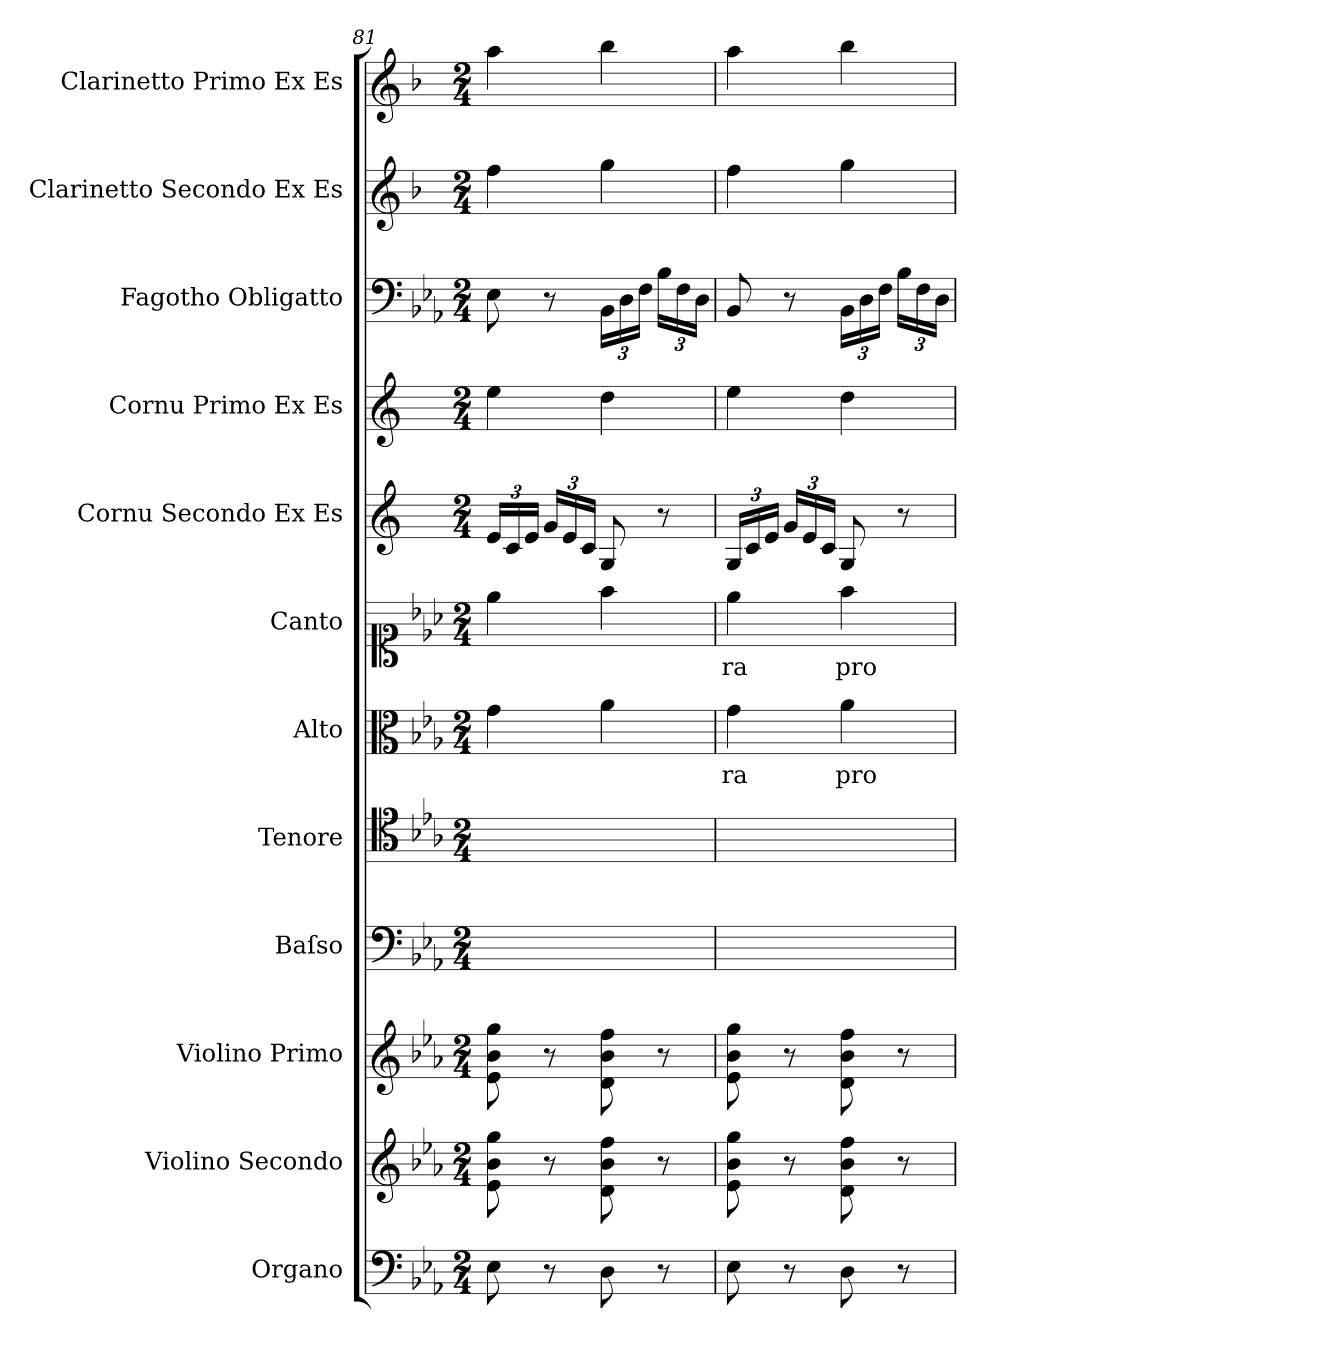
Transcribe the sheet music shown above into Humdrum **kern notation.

**kern	**kern	**kern	**kern	**kern	**kern	**text	**kern	**text	**kern	**kern	**kern	**kern	**kern
*part12	*part11	*part10	*part9	*part8	*part7	*part7	*part6	*part6	*part5	*part4	*part3	*part2	*part1
*staff12	*staff11	*staff10	*staff9	*staff8	*staff7	*staff7	*staff6	*staff6	*staff5	*staff4	*staff3	*staff2	*staff1
*I"Organo	*I"Violino Secondo	*I"Violino Primo	*I"Baſso	*I"Tenore	*I"Alto	*	*I"Canto	*	*I"Cornu Secondo Ex Es	*I"Cornu Primo Ex Es	*I"Fagotho Obligatto	*I"Clarinetto Secondo Ex Es	*I"Clarinetto Primo Ex Es
*I'Org	*	*I'Vno I	*I'B.	*I'T.	*I'A.	*	*I'C.	*	*	*I'Cor I	*I'Fag.	*	*I'Cor I
*clefF4	*clefG2	*clefG2	*clefF4	*clefC4	*clefC3	*	*clefC1	*	*clefG2	*clefG2	*clefF4	*clefG2	*clefG2
*	*	*	*	*	*	*	*	*	*ITrd5c9	*ITrd5c9	*	*ITrd1c2	*ITrd1c2
*k[b-e-a-]	*k[b-e-a-]	*k[b-e-a-]	*k[b-e-a-]	*k[b-e-a-]	*k[b-e-a-]	*	*k[b-e-a-]	*	*k[b-e-a-]	*k[b-e-a-]	*k[b-e-a-]	*k[b-e-a-]	*k[b-e-a-]
*c:	*c:	*c:	*c:	*c:	*c:	*	*c:	*	*c:	*c:	*c:	*c:	*c:
*M2/4	*M2/4	*M2/4	*M2/4	*M2/4	*M2/4	*	*M2/4	*	*M2/4	*M2/4	*M2/4	*M2/4	*M2/4
=81	=81	=81	=81	=81	=81	=81	=81	=81	=81	=81	=81	=81	=81
8E-\	8e-\ 8b-\ 8gg\	8e-\ 8b-\ 8gg\	2ryy	2ryy	4g\	.	4ee-\	.	24G/LL	4g\	8E-\	4ee-\	4gg\
.	.	.	.	.	.	.	.	.	24E-/	.	.	.	.
.	.	.	.	.	.	.	.	.	24G/JJ	.	.	.	.
8r	8r	8r	.	.	.	.	.	.	24B-/LL	.	8r	.	.
.	.	.	.	.	.	.	.	.	24G/	.	.	.	.
.	.	.	.	.	.	.	.	.	24E-/JJ	.	.	.	.
8D\	8d\ 8b-\ 8ff\	8d\ 8b-\ 8ff\	.	.	4a-\	.	4ff\	.	8BB-/	4f\	24BB-\LL	4ff\	4aa-\
.	.	.	.	.	.	.	.	.	.	.	24D\	.	.
.	.	.	.	.	.	.	.	.	.	.	24F\JJ	.	.
8r	8r	8r	.	.	.	.	.	.	8r	.	24B-\LL	.	.
.	.	.	.	.	.	.	.	.	.	.	24F\	.	.
.	.	.	.	.	.	.	.	.	.	.	24D\JJ	.	.
=82	=82	=82	=82	=82	=82	=82	=82	=82	=82	=82	=82	=82	=82
8E-\	8e-\ 8b-\ 8gg\	8e-\ 8b-\ 8gg\	2ryy	2ryy	4g\	-ra	4ee-\	-ra	24BB-/LL	4g\	8BB-/	4ee-\	4gg\
.	.	.	.	.	.	.	.	.	24E-/	.	.	.	.
.	.	.	.	.	.	.	.	.	24G/JJ	.	.	.	.
8r	8r	8r	.	.	.	.	.	.	24B-/LL	.	8r	.	.
.	.	.	.	.	.	.	.	.	24G/	.	.	.	.
.	.	.	.	.	.	.	.	.	24E-/JJ	.	.	.	.
8D\	8d\ 8b-\ 8ff\	8d\ 8b-\ 8ff\	.	.	4a-\	pro-	4ff\	pro-	8BB-/	4f\	24BB-\LL	4ff\	4aa-\
.	.	.	.	.	.	.	.	.	.	.	24D\	.	.
.	.	.	.	.	.	.	.	.	.	.	24F\JJ	.	.
8r	8r	8r	.	.	.	.	.	.	8r	.	24B-\LL	.	.
.	.	.	.	.	.	.	.	.	.	.	24F\	.	.
.	.	.	.	.	.	.	.	.	.	.	24D\JJ	.	.
=	=	=	=	=	=	=	=	=	=	=	=	=	=
*-	*-	*-	*-	*-	*-	*-	*-	*-	*-	*-	*-	*-	*-
